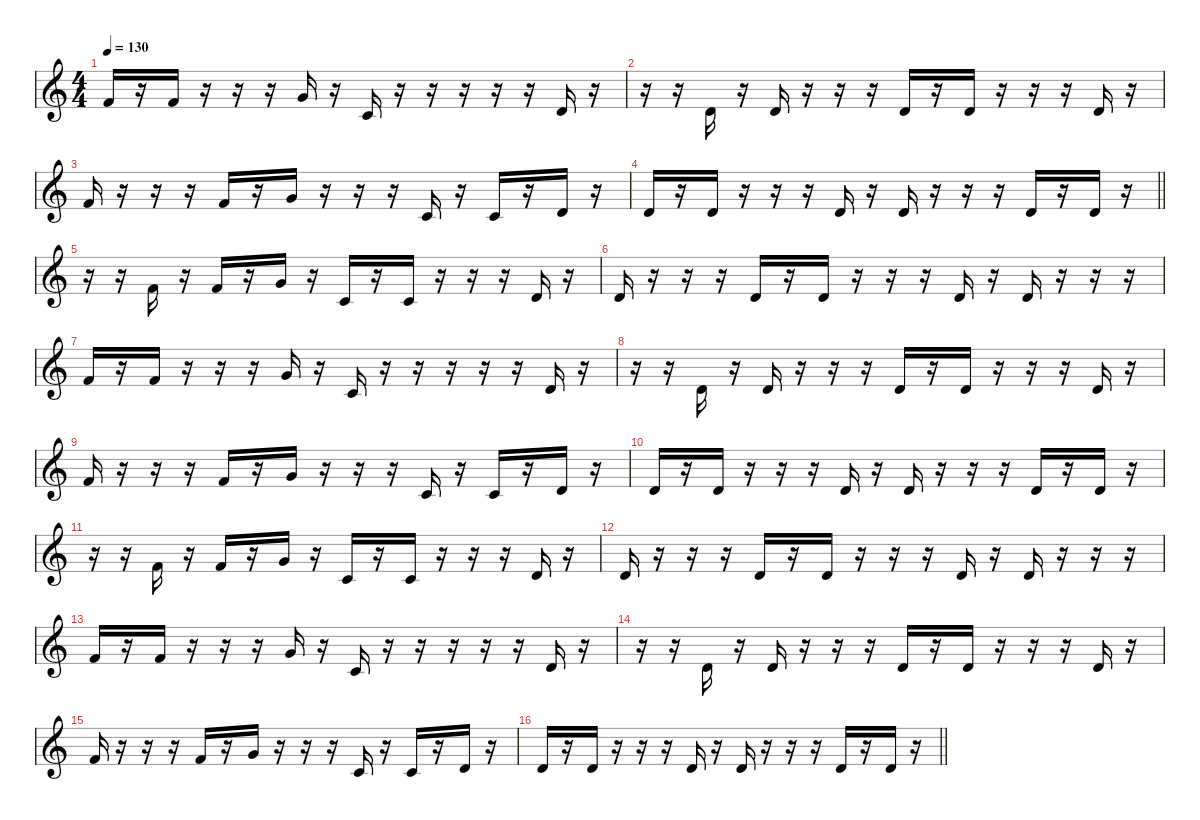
\defaultSystemsLayout 4
\hideDynamics
\bracketExtendMode nobrackets
\singleTrackTrackNamePolicy hidden
\multiTrackTrackNamePolicy hidden
\otherSystemsTrackNameOrientation horizontal
\track ("Synth 1-RH-a-hid" "led.synth.") {defaultSystemsLayout 4 instrument lead8bassandlead}
\staff {score}
\tuning (E4 B3 G3 D3 A2 E2 B1)
\ts (4 4)
\tempo 130
\clef g2
\ks c
1.1.16{dy f beam Up} r.16{beam Up} 1.1.16{beam Up} r.16{beam Up} r.16{beam Up} r.16{beam Up} 3.1.16{beam Up} r.16{beam Up} 1.2.16{beam Up} r.16{beam Up} r.16{beam Up} r.16{beam Up} r.16{beam Up} r.16{beam Up} 3.2.16{beam Up} r.16{beam Up} |
r.16{beam Down} r.16{beam Down} 3.2.16{beam Up} r.16{beam Up} 3.2.16{beam Up} r.16{beam Up} r.16{beam Up} r.16{beam Up} 3.2.16{beam Up} r.16{beam Up} 3.2.16{beam Up} r.16{beam Up} r.16{beam Up} r.16{beam Up} 3.2.16{beam Up} r.16{beam Up} |
1.1.16{beam Up} r.16{beam Up} r.16{beam Up} r.16{beam Up} 1.1.16{beam Up} r.16{beam Up} 3.1.16{beam Up} r.16{beam Up} r.16{beam Up} r.16{beam Up} 1.2.16{beam Up} r.16{beam Up} 1.2.16{beam Up} r.16{beam Up} 3.2.16{beam Up} r.16{beam Up} |
\barLineRight lightlight
3.2.16{beam Up} r.16{beam Up} 3.2.16{beam Up} r.16{beam Up} r.16{beam Up} r.16{beam Up} 3.2.16{beam Up} r.16{beam Up} 3.2.16{beam Up} r.16{beam Up} r.16{beam Up} r.16{beam Up} 3.2.16{beam Up} r.16{beam Up} 3.2.16{beam Up} r.16{beam Up} |
r.16{beam Down} r.16{beam Down} 1.1.16{beam Up} r.16{beam Up} 1.1.16{beam Up} r.16{beam Up} 3.1.16{beam Up} r.16{beam Up} 1.2.16{beam Up} r.16{beam Up} 1.2.16{beam Up} r.16{beam Up} r.16{beam Up} r.16{beam Up} 3.2.16{beam Up} r.16{beam Up} |
3.2.16{beam Up} r.16{beam Up} r.16{beam Up} r.16{beam Up} 3.2.16{beam Up} r.16{beam Up} 3.2.16{beam Up} r.16{beam Up} r.16{beam Up} r.16{beam Up} 3.2.16{beam Up} r.16{beam Up} 3.2.16{beam Up} r.16{beam Up} r.16{beam Up} r.16{beam Up} |
1.1.16{beam Up} r.16{beam Up} 1.1.16{beam Up} r.16{beam Up} r.16{beam Up} r.16{beam Up} 3.1.16{beam Up} r.16{beam Up} 1.2.16{beam Up} r.16{beam Up} r.16{beam Up} r.16{beam Up} r.16{beam Up} r.16{beam Up} 3.2.16{beam Up} r.16{beam Up} |
r.16{beam Down} r.16{beam Down} 3.2.16{beam Up} r.16{beam Up} 3.2.16{beam Up} r.16{beam Up} r.16{beam Up} r.16{beam Up} 3.2.16{beam Up} r.16{beam Up} 3.2.16{beam Up} r.16{beam Up} r.16{beam Up} r.16{beam Up} 3.2.16{beam Up} r.16{beam Up} |
1.1.16{beam Up} r.16{beam Up} r.16{beam Up} r.16{beam Up} 1.1.16{beam Up} r.16{beam Up} 3.1.16{beam Up} r.16{beam Up} r.16{beam Up} r.16{beam Up} 1.2.16{beam Up} r.16{beam Up} 1.2.16{beam Up} r.16{beam Up} 3.2.16{beam Up} r.16{beam Up} |
3.2.16{beam Up} r.16{beam Up} 3.2.16{beam Up} r.16{beam Up} r.16{beam Up} r.16{beam Up} 3.2.16{beam Up} r.16{beam Up} 3.2.16{beam Up} r.16{beam Up} r.16{beam Up} r.16{beam Up} 3.2.16{beam Up} r.16{beam Up} 3.2.16{beam Up} r.16{beam Up} |
r.16{beam Down} r.16{beam Down} 1.1.16{beam Up} r.16{beam Up} 1.1.16{beam Up} r.16{beam Up} 3.1.16{beam Up} r.16{beam Up} 1.2.16{beam Up} r.16{beam Up} 1.2.16{beam Up} r.16{beam Up} r.16{beam Up} r.16{beam Up} 3.2.16{beam Up} r.16{beam Up} |
3.2.16{beam Up} r.16{beam Up} r.16{beam Up} r.16{beam Up} 3.2.16{beam Up} r.16{beam Up} 3.2.16{beam Up} r.16{beam Up} r.16{beam Up} r.16{beam Up} 3.2.16{beam Up} r.16{beam Up} 3.2.16{beam Up} r.16{beam Up} r.16{beam Up} r.16{beam Up} |
1.1.16{beam Up} r.16{beam Up} 1.1.16{beam Up} r.16{beam Up} r.16{beam Up} r.16{beam Up} 3.1.16{beam Up} r.16{beam Up} 1.2.16{beam Up} r.16{beam Up} r.16{beam Up} r.16{beam Up} r.16{beam Up} r.16{beam Up} 3.2.16{beam Up} r.16{beam Up} |
r.16{beam Down} r.16{beam Down} 3.2.16{beam Up} r.16{beam Up} 3.2.16{beam Up} r.16{beam Up} r.16{beam Up} r.16{beam Up} 3.2.16{beam Up} r.16{beam Up} 3.2.16{beam Up} r.16{beam Up} r.16{beam Up} r.16{beam Up} 3.2.16{beam Up} r.16{beam Up} |
1.1.16{beam Up} r.16{beam Up} r.16{beam Up} r.16{beam Up} 1.1.16{beam Up} r.16{beam Up} 3.1.16{beam Up} r.16{beam Up} r.16{beam Up} r.16{beam Up} 1.2.16{beam Up} r.16{beam Up} 1.2.16{beam Up} r.16{beam Up} 3.2.16{beam Up} r.16{beam Up} |
\barLineRight lightlight
3.2.16{beam Up} r.16{beam Up} 3.2.16{beam Up} r.16{beam Up} r.16{beam Up} r.16{beam Up} 3.2.16{beam Up} r.16{beam Up} 3.2.16{beam Up} r.16{beam Up} r.16{beam Up} r.16{beam Up} 3.2.16{beam Up} r.16{beam Up} 3.2.16{beam Up} r.16{beam Up}
